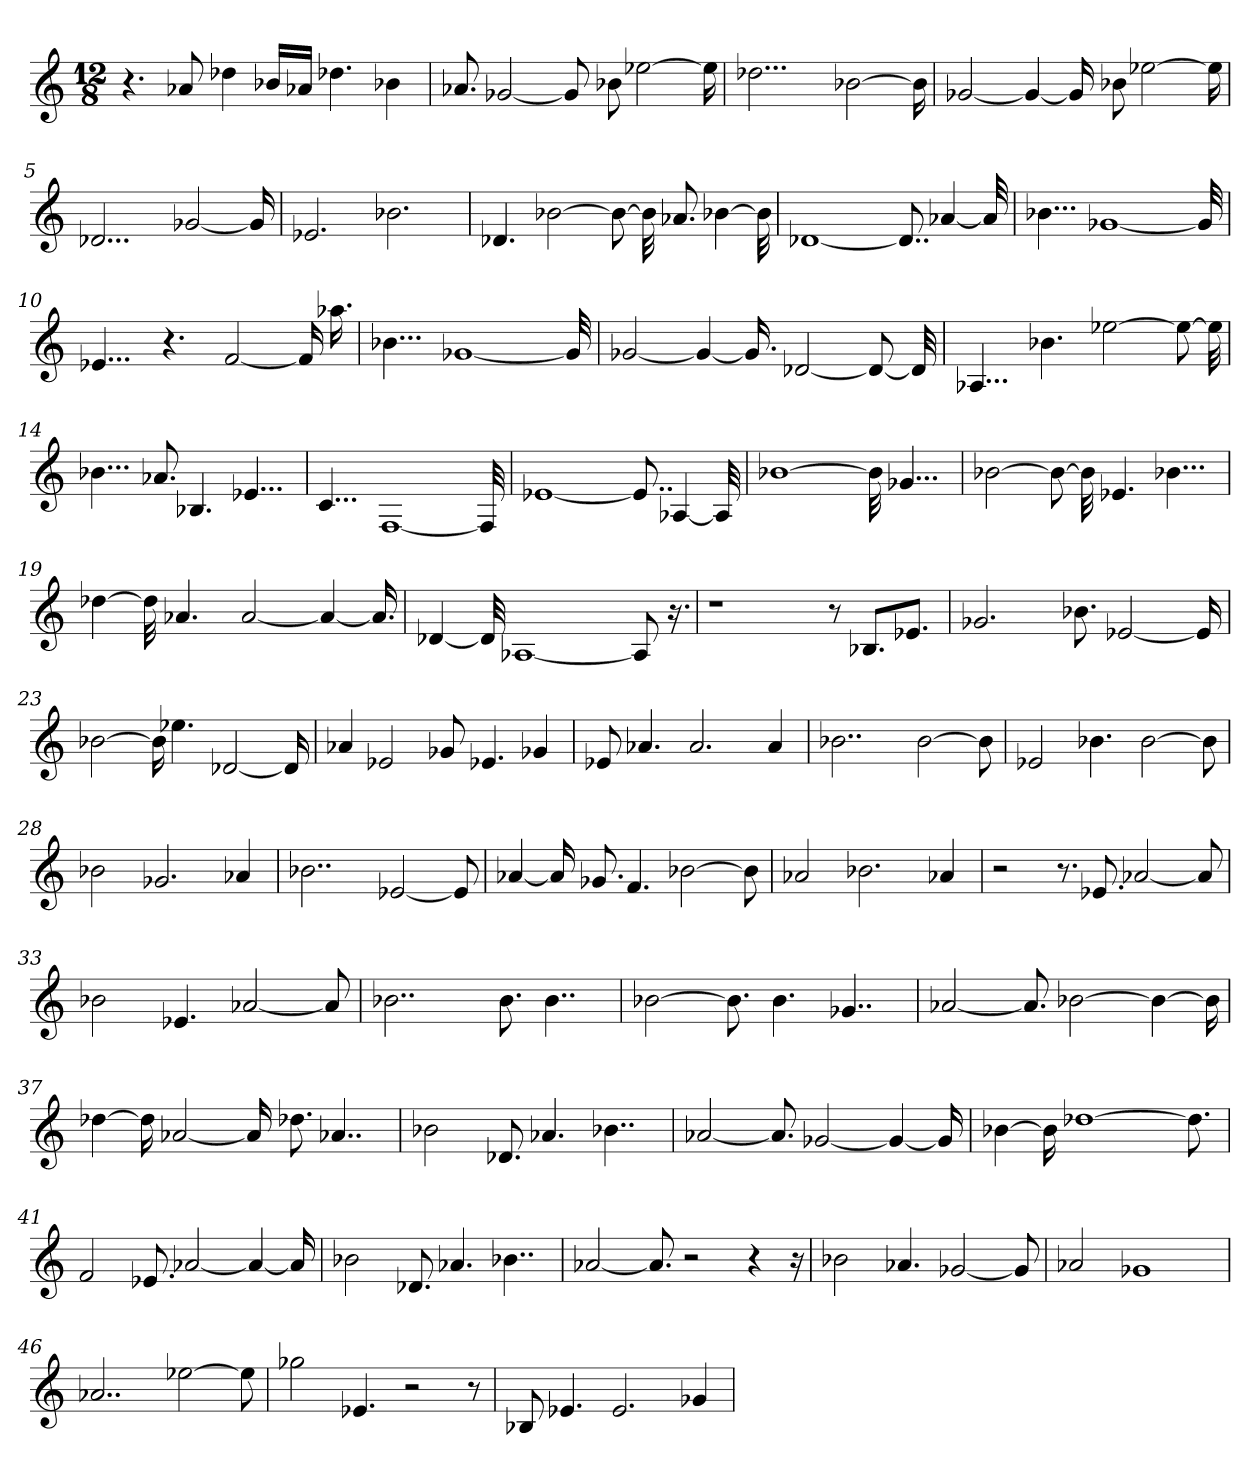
**kern
*part1
*staff1
*clefG2
*M12/8
=1
4.r
8a-X
4dd-X
16b-X/LL
16a-X/JJ
4.dd-X
4b-X
=2
8.a-X
[2g-X
8g-]
8b-X
[2ee-X
16ee-]
=3
2...dd-X
[2b-X
16b-]
=4
[2g-X
4g-_
16g-]
8b-X
[2ee-X
16ee-]
=5
2...d-X
[2g-X
16g-]
=6
2.e-X
2.b-X
=7
4.d-X
[2b-X
8b-_
32b-]
8.a-X
[4b-X
32b-]
=8
[1d-X
8..d-]
[4a-X
32a-]
=9
4...b-X
[1g-X
32g-]
=10
4...e-X
4.r
[2f
16f]
16.aa-X
=11
4...b-X
[1g-X
32g-]
=12
[2g-X
4g-_
16.g-]
[2d-X
8d-_
32d-]
=13
4...A-X
4.b-X
[2ee-X
8ee-_
32ee-]
=14
4...b-X
8.a-X
4.B-X
4...e-X
=15
4...c
[1F
32F]
=16
[1e-X
8..e-]
[4A-X
32A-]
=17
[1b-X
32b-]
4...g-X
=18
[2b-X
8b-_
32b-]
4.e-X
4...b-X
=19
[4dd-X
32dd-]
4.a-X
[2a-
4a-_
16.a-]
=20
[4d-X
32d-]
[1A-X
8A-]
16.r
=21
1r
8r
8.B-X/L
8.e-X/J
=22
2.g-X
8.b-X
[2e-X
16e-]
=23
[2b-X
16b-]
4.ee-X
[2d-X
16d-]
=24
4a-X
2e-X
8g-X
4.e-X
4g-X
=25
8e-X
4.a-X
2.a-
4a-
=26
2..b-X
[2b-
8b-]
=27
2e-X
4.b-X
[2b-
8b-]
=28
2b-X
2.g-X
4a-X
=29
2..b-X
[2e-X
8e-]
=30
[4a-X
16a-]
8.g-X
4.f
[2b-X
8b-]
=31
2a-X
2.b-X
4a-X
=32
2r
8.r
8.e-X
[2a-X
8a-]
=33
2b-X
4.e-X
[2a-X
8a-]
=34
2..b-X
8.b-
4..b-
=35
[2b-X
8.b-]
4.b-
4..g-X
=36
[2a-X
8.a-]
[2b-X
4b-_
16b-]
=37
[4dd-X
16dd-]
[2a-X
16a-]
8.dd-X
4..a-X
=38
2b-X
8.d-X
4.a-X
4..b-X
=39
[2a-X
8.a-]
[2g-X
4g-_
16g-]
=40
[4b-X
16b-]
[1dd-X
8.dd-]
=41
2f
8.e-X
[2a-X
4a-_
16a-]
=42
2b-X
8.d-X
4.a-X
4..b-X
=43
[2a-X
8.a-]
2r
4r
16r
=44
2b-X
4.a-X
[2g-X
8g-]
=45
2a-X
1g-X
=46
2..a-X
[2ee-X
8ee-]
=47
2gg-X
4.e-X
2r
8r
=48
8B-X
4.e-X
2.e-
4g-X
=
*-
